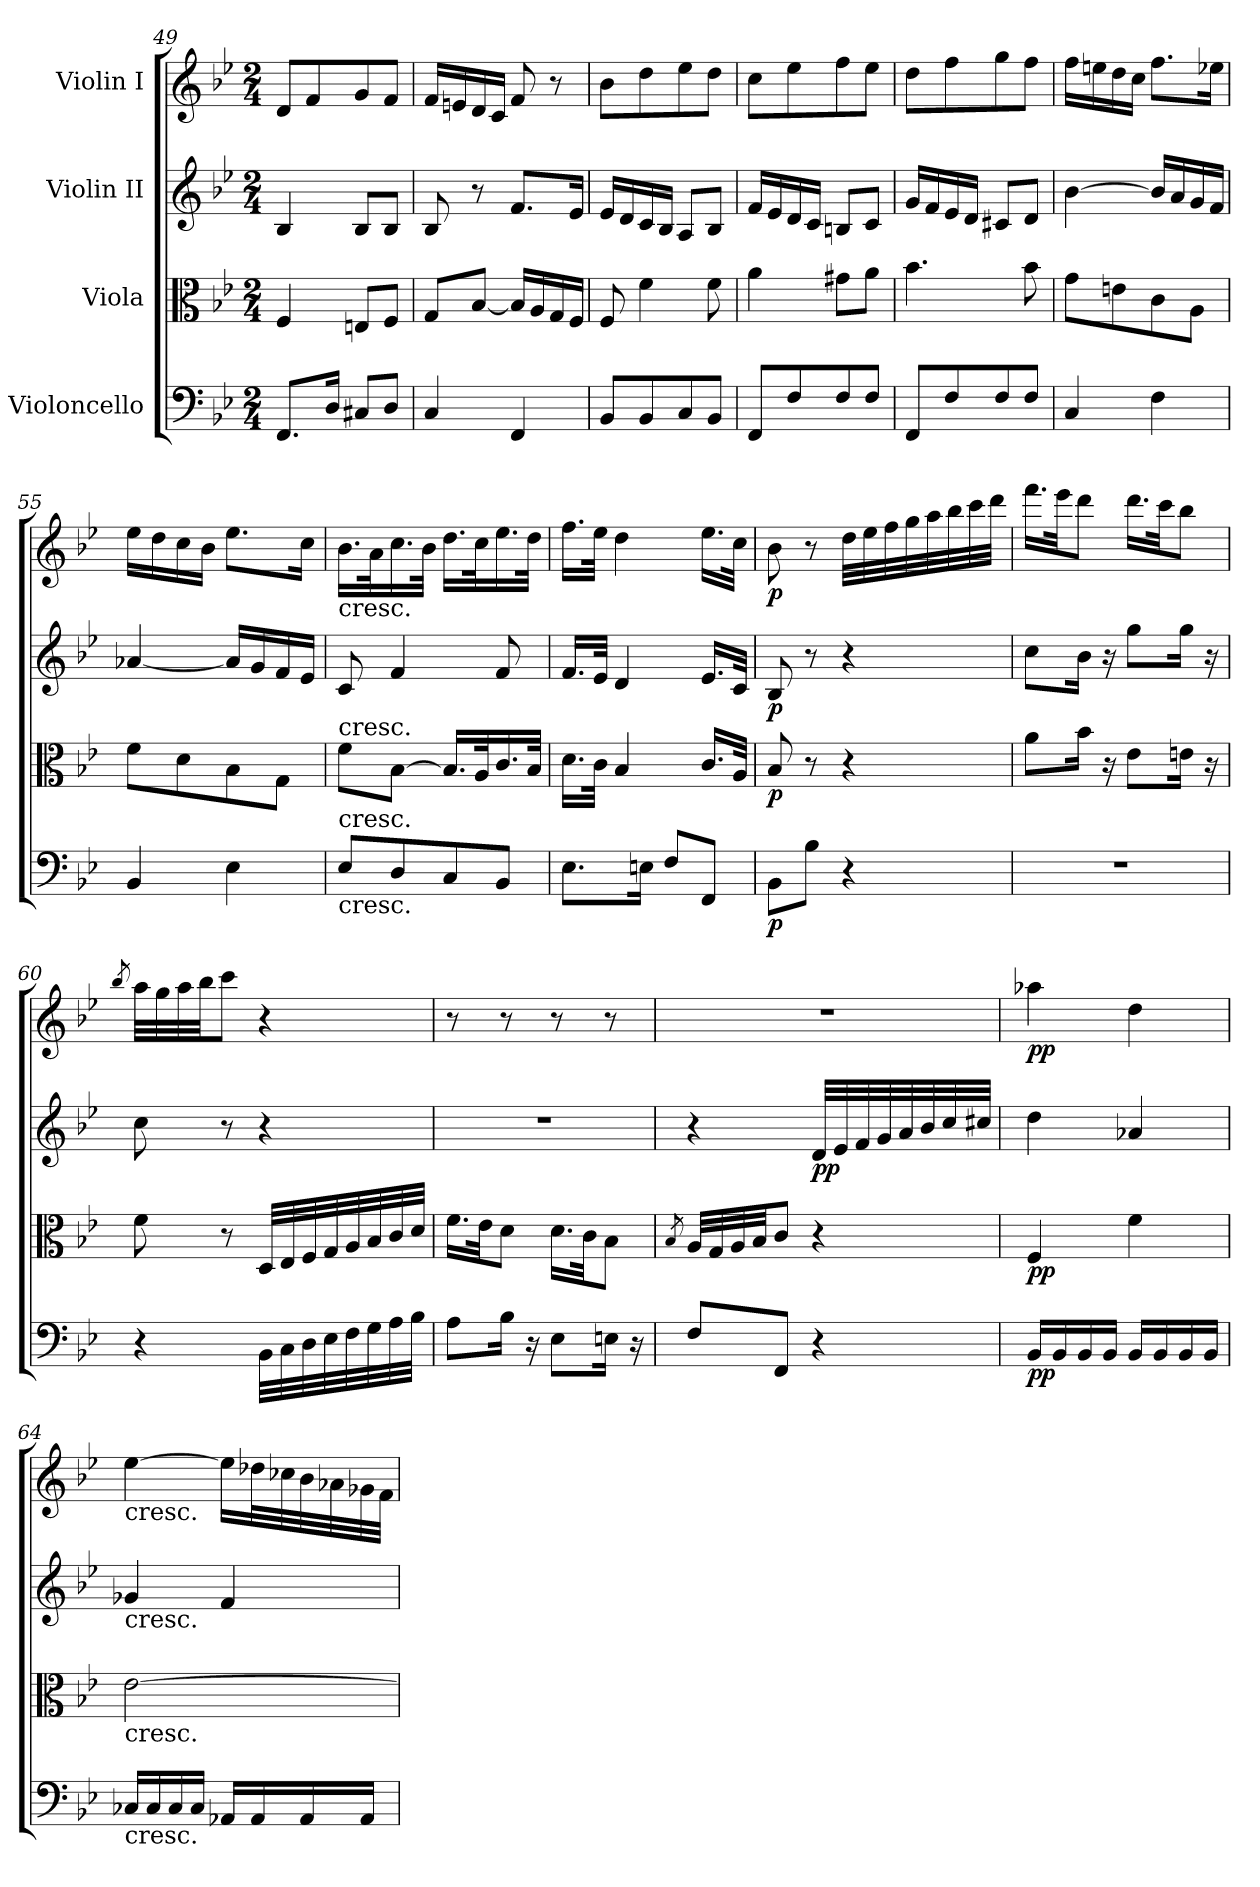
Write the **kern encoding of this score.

**kern	**dynam	**kern	**dynam	**kern	**dynam	**kern	**dynam
*part4	*part4	*part3	*part3	*part2	*part2	*part1	*part1
*staff4	*staff4	*staff3	*staff3	*staff2	*staff2	*staff1	*staff1
*I"Violoncello	*	*I"Viola	*	*I"Violin II	*	*I"Violin I	*
*clefF4	*	*clefC3	*	*clefG2	*	*clefG2	*
*k[b-e-]	*	*k[b-e-]	*	*k[b-e-]	*	*k[b-e-]	*
*M2/4	*	*M2/4	*	*M2/4	*	*M2/4	*
=49	=49	=49	=49	=49	=49	=49	=49
8.FF/L	.	4F/	.	4B-/	.	8d/L	.
.	.	.	.	.	.	8f/	.
16D/Jk	.	.	.	.	.	.	.
8C#X/L	.	8En/L	.	8B-/L	.	8g/	.
8D/J	.	8F/J	.	8B-/J	.	8f/J	.
=50	=50	=50	=50	=50	=50	=50	=50
4C/	.	8G/L	.	8B-/	.	16f/LL	.
.	.	.	.	.	.	16en/	.
.	.	[8B-/J	.	8r	.	16d/	.
.	.	.	.	.	.	16c/JJ	.
4FF/	.	16B-/LL]	.	8.f/L	.	8f/	.
.	.	16A/	.	.	.	.	.
.	.	16G/	.	.	.	8r	.
.	.	16F/JJ	.	16e-/Jk	.	.	.
=51	=51	=51	=51	=51	=51	=51	=51
8BB-/L	.	8F/	.	16e-/LL	.	8b-\L	.
.	.	.	.	16d/	.	.	.
8BB-/	.	4f\	.	16c/	.	8dd\	.
.	.	.	.	16B-/JJ	.	.	.
8C/	.	.	.	8A/L	.	8ee-\	.
8BB-/J	.	8f\	.	8B-/J	.	8dd\J	.
!!LO:LB:g=z
=52	=52	=52	=52	=52	=52	=52	=52
8FF/L	.	4a\	.	16f/LL	.	8cc\L	.
.	.	.	.	16e-/	.	.	.
8F/	.	.	.	16d/	.	8ee-\	.
.	.	.	.	16c/JJ	.	.	.
8F/	.	8g#X\L	.	8Bn/L	.	8ff\	.
8F/J	.	8a\J	.	8c/J	.	8ee-\J	.
!!LO:PB:g=z
=53	=53	=53	=53	=53	=53	=53	=53
8FF/L	.	4.b-\	.	16g/LL	.	8dd\L	.
.	.	.	.	16f/	.	.	.
8F/	.	.	.	16e-/	.	8ff\	.
.	.	.	.	16d/JJ	.	.	.
8F/	.	.	.	8c#X/L	.	8gg\	.
8F/J	.	8b-\	.	8d/J	.	8ff\J	.
=54	=54	=54	=54	=54	=54	=54	=54
4C/	.	8g\L	.	[4b-\	.	16ff\LL	.
.	.	.	.	.	.	16een\	.
.	.	8en\	.	.	.	16dd\	.
.	.	.	.	.	.	16cc\JJ	.
4F\	.	8c\	.	16b-/LL]	.	8.ff\L	.
.	.	.	.	16a/	.	.	.
.	.	8A\J	.	16g/	.	.	.
.	.	.	.	16f/JJ	.	16ee-X\Jk	.
=55	=55	=55	=55	=55	=55	=55	=55
4BB-/	.	8f\L	.	[4a-X/	.	16ee-\LL	.
.	.	.	.	.	.	16dd\	.
.	.	8d\	.	.	.	16cc\	.
.	.	.	.	.	.	16b-\JJ	.
4E-\	.	8B-\	.	16a-/LL]	.	8.ee-\L	.
.	.	.	.	16g/	.	.	.
.	.	8G\J	.	16f/	.	.	.
.	.	.	.	16e-/JJ	.	16cc\Jk	.
!!LO:LB:g=z
=56	=56	=56	=56	=56	=56	=56	=56
!	!	!	!	!	!	!LO:TX:b:t=cresc.	!
!	!	!LO:TX:a:t=cresc.	!	!	!	!	!
!LO:TX:a:t=cresc.	!	!	!	!	!	!	!
!LO:TX:b:t=cresc.	!	!	!	!	!	!	!
8E-/L	.	8f\L	.	8c/	.	16.b-\LL	.
.	.	.	.	.	.	32a\K	.
8D/	.	[8B-\J	.	4f/	.	16.cc\	.
.	.	.	.	.	.	32b-\JJk	.
8C/	.	16.B-/LL]	.	.	.	16.dd\LL	.
.	.	32A/K	.	.	.	32cc\K	.
8BB-/J	.	16.c/	.	8f/	.	16.ee-\	.
.	.	32B-/JJk	.	.	.	32dd\JJk	.
=57	=57	=57	=57	=57	=57	=57	=57
8.E-\L	.	16.d\LL	.	16.f/LL	.	16.ff\LL	.
.	.	32c\JJk	.	32e-/JJk	.	32ee-\JJk	.
.	.	4B-/	.	4d/	.	4dd\	.
16En\Jk	.	.	.	.	.	.	.
8F/L	.	.	.	.	.	.	.
8FF/J	.	16.c/LL	.	16.e-/LL	.	16.ee-\LL	.
.	.	32A/JJk	.	32c/JJk	.	32cc\JJk	.
!!LO:PB:g=z
=58	=58	=58	=58	=58	=58	=58	=58
!	!LO:DY:b	!	!LO:DY:b	!	!LO:DY:b	!	!LO:DY:b
8BB-\L	p	8B-/	p	8B-/	p	8b-\	p
8B-\J	.	8r	.	8r	.	8r	.
4r	.	4r	.	4r	.	32dd\LLL	.
.	.	.	.	.	.	32ee-\	.
.	.	.	.	.	.	32ff\	.
.	.	.	.	.	.	32gg\	.
.	.	.	.	.	.	32aa\	.
.	.	.	.	.	.	32bb-\	.
.	.	.	.	.	.	32ccc\	.
.	.	.	.	.	.	32ddd\JJJ	.
=59	=59	=59	=59	=59	=59	=59	=59
2r	.	8a\L	.	8cc\L	.	16.fff\LL	.
.	.	.	.	.	.	32eee-\JK	.
.	.	16b-\Jk	.	16b-\Jk	.	8ddd\J	.
.	.	16r	.	16r	.	.	.
.	.	8e-\L	.	8gg\L	.	16.ddd\LL	.
.	.	.	.	.	.	32ccc\JK	.
.	.	16en\Jk	.	16gg\Jk	.	8bb-\J	.
.	.	16r	.	16r	.	.	.
=60	=60	=60	=60	=60	=60	=60	=60
.	.	.	.	.	.	8qbb-/	.
4r	.	8f\	.	8cc\	.	32aa\LLL	.
.	.	.	.	.	.	32gg\	.
.	.	.	.	.	.	32aa\	.
.	.	.	.	.	.	32bb-\JJ	.
.	.	8r	.	8r	.	8ccc\J	.
32BB-\LLL	.	32D/LLL	.	4r	.	4r	.
32C\	.	32E-/	.	.	.	.	.
32D\	.	32F/	.	.	.	.	.
32E-\	.	32G/	.	.	.	.	.
32F\	.	32A/	.	.	.	.	.
32G\	.	32B-/	.	.	.	.	.
32A\	.	32c/	.	.	.	.	.
32B-\JJJ	.	32d/JJJ	.	.	.	.	.
!!LO:PB:g=z
=61	=61	=61	=61	=61	=61	=61	=61
8A\L	.	16.f\LL	.	2r	.	8r	.
.	.	32e-\JK	.	.	.	.	.
16B-\Jk	.	8d\J	.	.	.	8r	.
16r	.	.	.	.	.	.	.
8E-\L	.	16.d\LL	.	.	.	8r	.
.	.	32c\JK	.	.	.	.	.
16En\Jk	.	8B-\J	.	.	.	8r	.
16r	.	.	.	.	.	.	.
=62	=62	=62	=62	=62	=62	=62	=62
.	.	8qB-/	.	.	.	.	.
8F/L	.	32A/LLL	.	4r	.	2r	.
.	.	32G/	.	.	.	.	.
.	.	32A/	.	.	.	.	.
.	.	32B-/JJ	.	.	.	.	.
8FF/J	.	8c/J	.	.	.	.	.
!	!	!	!	!	!LO:DY:b	!	!
4r	.	4r	.	32d/LLL	pp	.	.
.	.	.	.	32e-/	.	.	.
.	.	.	.	32f/	.	.	.
.	.	.	.	32g/	.	.	.
.	.	.	.	32a/	.	.	.
.	.	.	.	32b-/	.	.	.
.	.	.	.	32cc/	.	.	.
.	.	.	.	32cc#X/JJJ	.	.	.
=63	=63	=63	=63	=63	=63	=63	=63
!	!LO:DY:b	!	!LO:DY:b	!	!	!	!LO:DY:b
16BB-/LL	pp	4F/	pp	4dd\	.	4aa-X\	pp
16BB-/	.	.	.	.	.	.	.
16BB-/	.	.	.	.	.	.	.
16BB-/JJ	.	.	.	.	.	.	.
16BB-/LL	.	4f\	.	4a-X/	.	4dd\	.
16BB-/	.	.	.	.	.	.	.
16BB-/	.	.	.	.	.	.	.
16BB-/JJ	.	.	.	.	.	.	.
!!LO:LB:g=z
=64	=64	=64	=64	=64	=64	=64	=64
!	!	!	!	!	!	!LO:TX:b:t=cresc.	!
!	!	!	!	!LO:TX:b:t=cresc.	!	!	!
!	!	!LO:TX:b:t=cresc.	!	!	!	!	!
!LO:TX:b:t=cresc.	!	!	!	!	!	!	!
16C-X/LL	.	[2e-\	.	4g-X/	.	[4ee-\	.
16C-/	.	.	.	.	.	.	.
16C-/	.	.	.	.	.	.	.
16C-/JJ	.	.	.	.	.	.	.
16AA-X/LL	.	.	.	4f/	.	16ee-\LL]	.
16AA-/	.	.	.	.	.	32dd-X\L	.
.	.	.	.	.	.	32cc-X\	.
16AA-/	.	.	.	.	.	32b-\	.
.	.	.	.	.	.	32a-X\	.
16AA-/JJ	.	.	.	.	.	32g-X\	.
.	.	.	.	.	.	32f\JJJ	.
=	=	=	=	=	=	=	=
*-	*-	*-	*-	*-	*-	*-	*-
